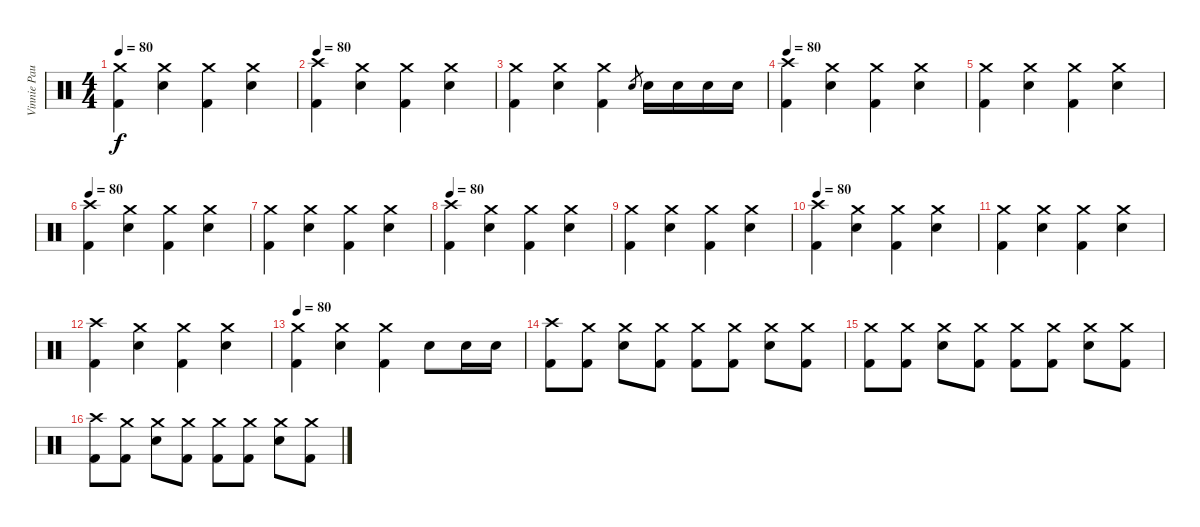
\track ("Vinnie Paul" "Vinnie Pau") {instrument percussion}
\staff {score}
\articulation defaults
\ts (4 4)
\tempo 80
\clef neutral
\ks c
("Crash medium (hit)" "Kick (hit) 2").4{dy f} ("Crash medium (hit)" "Electric Snare (hit)").4 ("Crash medium (hit)" "Kick (hit) 2").4 ("Crash medium (hit)" "Electric Snare (hit)").4 |
\tempo 80
("Crash high (hit)" "Kick (hit) 2").4 ("Crash medium (hit)" "Electric Snare (hit)").4 ("Crash medium (hit)" "Kick (hit) 2").4 ("Crash medium (hit)" "Electric Snare (hit)").4 |
("Crash medium (hit)" "Kick (hit) 2").4 ("Crash medium (hit)" "Electric Snare (hit)").4 ("Crash medium (hit)" "Kick (hit) 2").4 "Electric Snare (hit)".8{gr} "Electric Snare (hit)".16 "Electric Snare (hit)".16 "Electric Snare (hit)".16 "Electric Snare (hit)".16 |
\tempo 80
("Crash high (hit)" "Kick (hit) 2").4 ("Crash medium (hit)" "Electric Snare (hit)").4 ("Crash medium (hit)" "Kick (hit) 2").4 ("Crash medium (hit)" "Electric Snare (hit)").4 |
("Crash medium (hit)" "Kick (hit) 2").4 ("Crash medium (hit)" "Electric Snare (hit)").4 ("Crash medium (hit)" "Kick (hit) 2").4 ("Crash medium (hit)" "Electric Snare (hit)").4 |
\tempo 80
("Crash high (hit)" "Kick (hit) 2").4 ("Crash medium (hit)" "Electric Snare (hit)").4 ("Crash medium (hit)" "Kick (hit) 2").4 ("Crash medium (hit)" "Electric Snare (hit)").4 |
("Crash medium (hit)" "Kick (hit) 2").4 ("Crash medium (hit)" "Electric Snare (hit)").4 ("Crash medium (hit)" "Kick (hit) 2").4 ("Crash medium (hit)" "Electric Snare (hit)").4 |
\tempo 80
("Crash high (hit)" "Kick (hit) 2").4 ("Crash medium (hit)" "Electric Snare (hit)").4 ("Crash medium (hit)" "Kick (hit) 2").4 ("Crash medium (hit)" "Electric Snare (hit)").4 |
("Crash medium (hit)" "Kick (hit) 2").4 ("Crash medium (hit)" "Electric Snare (hit)").4 ("Crash medium (hit)" "Kick (hit) 2").4 ("Crash medium (hit)" "Electric Snare (hit)").4 |
\tempo 80
("Crash high (hit)" "Kick (hit) 2").4 ("Crash medium (hit)" "Electric Snare (hit)").4 ("Crash medium (hit)" "Kick (hit) 2").4 ("Crash medium (hit)" "Electric Snare (hit)").4 |
("Crash medium (hit)" "Kick (hit) 2").4 ("Crash medium (hit)" "Electric Snare (hit)").4 ("Crash medium (hit)" "Kick (hit) 2").4 ("Crash medium (hit)" "Electric Snare (hit)").4 |
("Crash high (hit)" "Kick (hit) 2").4 ("Crash medium (hit)" "Electric Snare (hit)").4 ("Crash medium (hit)" "Kick (hit) 2").4 ("Crash medium (hit)" "Electric Snare (hit)").4 |
\tempo 80
("Crash medium (hit)" "Kick (hit) 2").4 ("Crash medium (hit)" "Electric Snare (hit)").4 ("Crash medium (hit)" "Kick (hit) 2").4 "Electric Snare (hit)".8 "Electric Snare (hit)".16 "Electric Snare (hit)".16 |
("Crash high (hit)" "Kick (hit) 2").8 ("Crash medium (hit)" "Kick (hit) 2").8 ("Crash medium (hit)" "Electric Snare (hit)").8 ("Crash medium (hit)" "Kick (hit) 2").8 ("Crash medium (hit)" "Kick (hit) 2").8 ("Crash medium (hit)" "Kick (hit) 2").8 ("Crash medium (hit)" "Electric Snare (hit)").8 ("Crash medium (hit)" "Kick (hit) 2").8 |
("Crash medium (hit)" "Kick (hit) 2").8 ("Crash medium (hit)" "Kick (hit) 2").8 ("Crash medium (hit)" "Electric Snare (hit)").8 ("Crash medium (hit)" "Kick (hit) 2").8 ("Crash medium (hit)" "Kick (hit) 2").8 ("Crash medium (hit)" "Kick (hit) 2").8 ("Crash medium (hit)" "Electric Snare (hit)").8 ("Crash medium (hit)" "Kick (hit) 2").8 |
("Crash high (hit)" "Kick (hit) 2").8 ("Crash medium (hit)" "Kick (hit) 2").8 ("Crash medium (hit)" "Electric Snare (hit)").8 ("Crash medium (hit)" "Kick (hit) 2").8 ("Crash medium (hit)" "Kick (hit) 2").8 ("Crash medium (hit)" "Kick (hit) 2").8 ("Crash medium (hit)" "Electric Snare (hit)").8 ("Crash medium (hit)" "Kick (hit) 2").8
